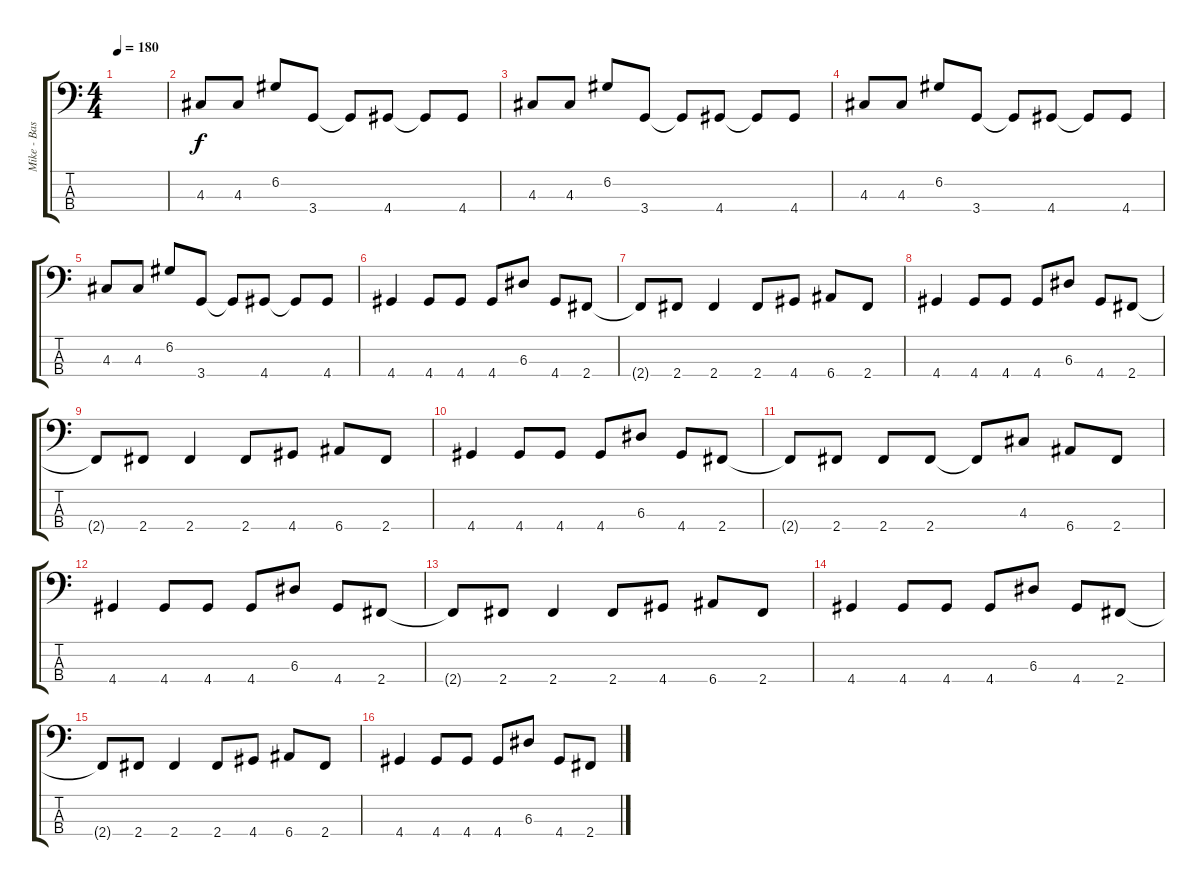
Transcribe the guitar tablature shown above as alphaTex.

\track ("Mike - Bass Guitar" "Mike - Bas") {instrument electricbasspick}
\staff {score tabs}
\tuning (G2 D2 A1 E1) {hide}
\ts (4 4)
\tempo 180
\clef f4
\ks c
|
4.3.8 4.3.8 6.2.8 3.4.8 3.4{t}.8 4.4.8 4.4{t}.8 4.4.8 |
4.3.8 4.3.8 6.2.8 3.4.8 3.4{t}.8 4.4.8 4.4{t}.8 4.4.8 |
4.3.8 4.3.8 6.2.8 3.4.8 3.4{t}.8 4.4.8 4.4{t}.8 4.4.8 |
4.3.8 4.3.8 6.2.8 3.4.8 3.4{t}.8 4.4.8 4.4{t}.8 4.4.8 |
4.4.4 4.4.8 4.4.8 4.4.8 6.3.8 4.4.8 2.4.8 |
2.4{t}.8 2.4.8 2.4.4 2.4.8 4.4.8 6.4.8 2.4.8 |
4.4.4 4.4.8 4.4.8 4.4.8 6.3.8 4.4.8 2.4.8 |
2.4{t}.8 2.4.8 2.4.4 2.4.8 4.4.8 6.4.8 2.4.8 |
4.4.4 4.4.8 4.4.8 4.4.8 6.3.8 4.4.8 2.4.8 |
2.4{t}.8 2.4.8 2.4.8 2.4.8 2.4{t}.8 4.3.8 6.4.8 2.4.8 |
4.4.4 4.4.8 4.4.8 4.4.8 6.3.8 4.4.8 2.4.8 |
2.4{t}.8 2.4.8 2.4.4 2.4.8 4.4.8 6.4.8 2.4.8 |
4.4.4 4.4.8 4.4.8 4.4.8 6.3.8 4.4.8 2.4.8 |
2.4{t}.8 2.4.8 2.4.4 2.4.8 4.4.8 6.4.8 2.4.8 |
4.4.4 4.4.8 4.4.8 4.4.8 6.3.8 4.4.8 2.4.8
